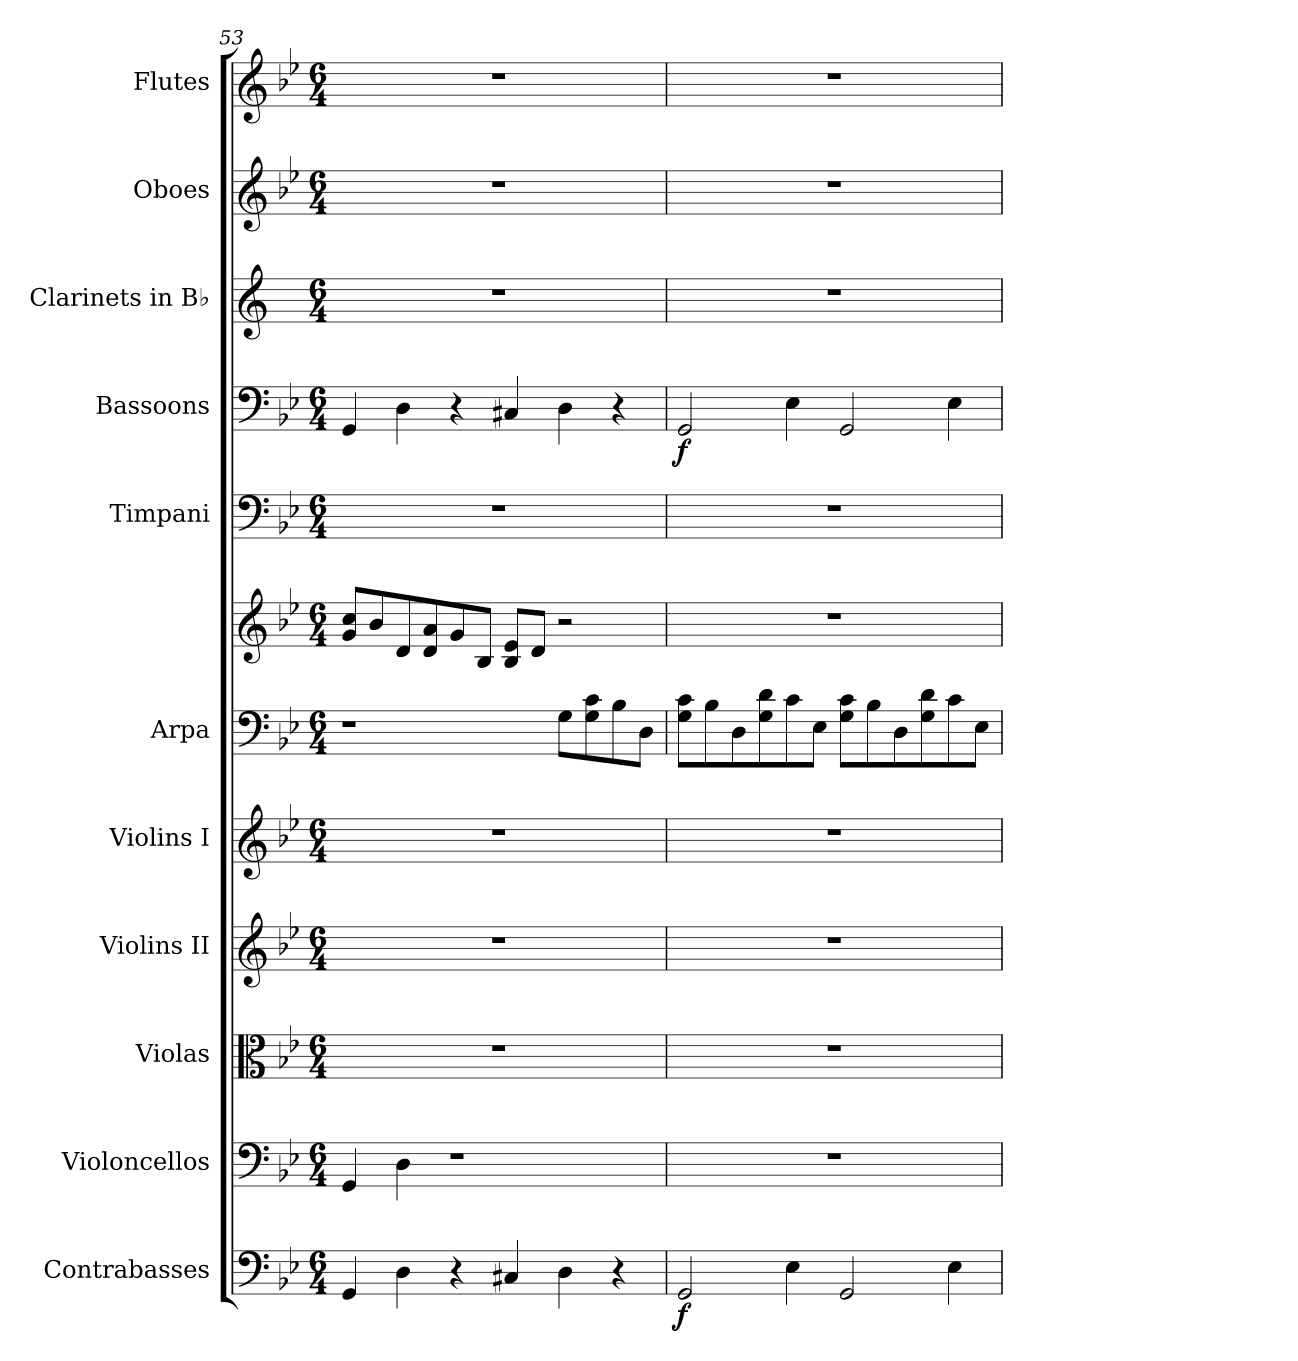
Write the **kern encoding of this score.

**kern	**dynam	**kern	**kern	**kern	**kern	**kern	**kern	**kern	**kern	**dynam	**kern	**kern	**kern
*part11	*part11	*part10	*part9	*part8	*part7	*part6	*part6	*part5	*part4	*part4	*part3	*part2	*part1
*staff12	*staff12	*staff11	*staff10	*staff9	*staff8	*staff7	*staff6	*staff5	*staff4	*staff4	*staff3	*staff2	*staff1
*I"Contrabasses	*	*I"Violoncellos	*I"Violas	*I"Violins II	*I"Violins I	*I"Arpa	*	*I"Timpani	*I"Bassoons	*	*I"Clarinets in B♭	*I"Oboes	*I"Flutes
*I'Cb.	*	*I'Vc.	*I'Vla.	*I'Vln. II	*I'Vln. I	*I'Arp.	*	*I'Timp.	*I'Bsn.	*	*	*I'Ob.	*I'Fl.
*clefF4	*	*clefF4	*clefC3	*clefG2	*clefG2	*clefF4	*clefG2	*clefF4	*clefF4	*	*clefG2	*clefG2	*clefG2
*ITrd7c12	*	*	*	*	*	*	*	*	*	*	*ITrd1c2	*	*
*k[b-e-]	*	*k[b-e-]	*k[b-e-]	*k[b-e-]	*k[b-e-]	*k[b-e-]	*k[b-e-]	*k[b-e-]	*k[b-e-]	*	*k[b-e-]	*k[b-e-]	*k[b-e-]
*M6/4	*	*M6/4	*M6/4	*M6/4	*M6/4	*M6/4	*M6/4	*M6/4	*M6/4	*	*M6/4	*M6/4	*M6/4
=53	=53	=53	=53	=53	=53	=53	=53	=53	=53	=53	=53	=53	=53
4GGG/	.	4GG/	1.r	1.r	1.r	1r	8g/ 8cc/L	1.r	4GG/	.	1.r	1.r	1.r
.	.	.	.	.	.	.	8b-/	.	.	.	.	.	.
4DD\	.	4D\	.	.	.	.	8d/	.	4D\	.	.	.	.
.	.	.	.	.	.	.	8d/ 8a/	.	.	.	.	.	.
4r	.	1r	.	.	.	.	8g/	.	4r	.	.	.	.
.	.	.	.	.	.	.	8B-/J	.	.	.	.	.	.
4CC#X/	.	.	.	.	.	.	8B-/ 8e-/L	.	4C#X/	.	.	.	.
.	.	.	.	.	.	.	8d/J	.	.	.	.	.	.
4DD\	.	.	.	.	.	8G\L	2r	.	4D\	.	.	.	.
.	.	.	.	.	.	8G\ 8c\	.	.	.	.	.	.	.
4r	.	.	.	.	.	8B-\	.	.	4r	.	.	.	.
.	.	.	.	.	.	8D\J	.	.	.	.	.	.	.
!!LO:PB:g=z
=54	=54	=54	=54	=54	=54	=54	=54	=54	=54	=54	=54	=54	=54
!	!LO:DY:b	!	!	!	!	!	!	!	!	!LO:DY:b	!	!	!
2GGG/	f	1.r	1.r	1.r	1.r	8G\ 8c\L	1.r	1.r	2GG/	f	1.r	1.r	1.r
.	.	.	.	.	.	8B-\	.	.	.	.	.	.	.
.	.	.	.	.	.	8D\	.	.	.	.	.	.	.
.	.	.	.	.	.	8G\ 8d\	.	.	.	.	.	.	.
4EE-\	.	.	.	.	.	8c\	.	.	4E-\	.	.	.	.
.	.	.	.	.	.	8E-\J	.	.	.	.	.	.	.
2GGG/	.	.	.	.	.	8G\ 8c\L	.	.	2GG/	.	.	.	.
.	.	.	.	.	.	8B-\	.	.	.	.	.	.	.
.	.	.	.	.	.	8D\	.	.	.	.	.	.	.
.	.	.	.	.	.	8G\ 8d\	.	.	.	.	.	.	.
4EE-\	.	.	.	.	.	8c\	.	.	4E-\	.	.	.	.
.	.	.	.	.	.	8E-\J	.	.	.	.	.	.	.
=	=	=	=	=	=	=	=	=	=	=	=	=	=
*-	*-	*-	*-	*-	*-	*-	*-	*-	*-	*-	*-	*-	*-
